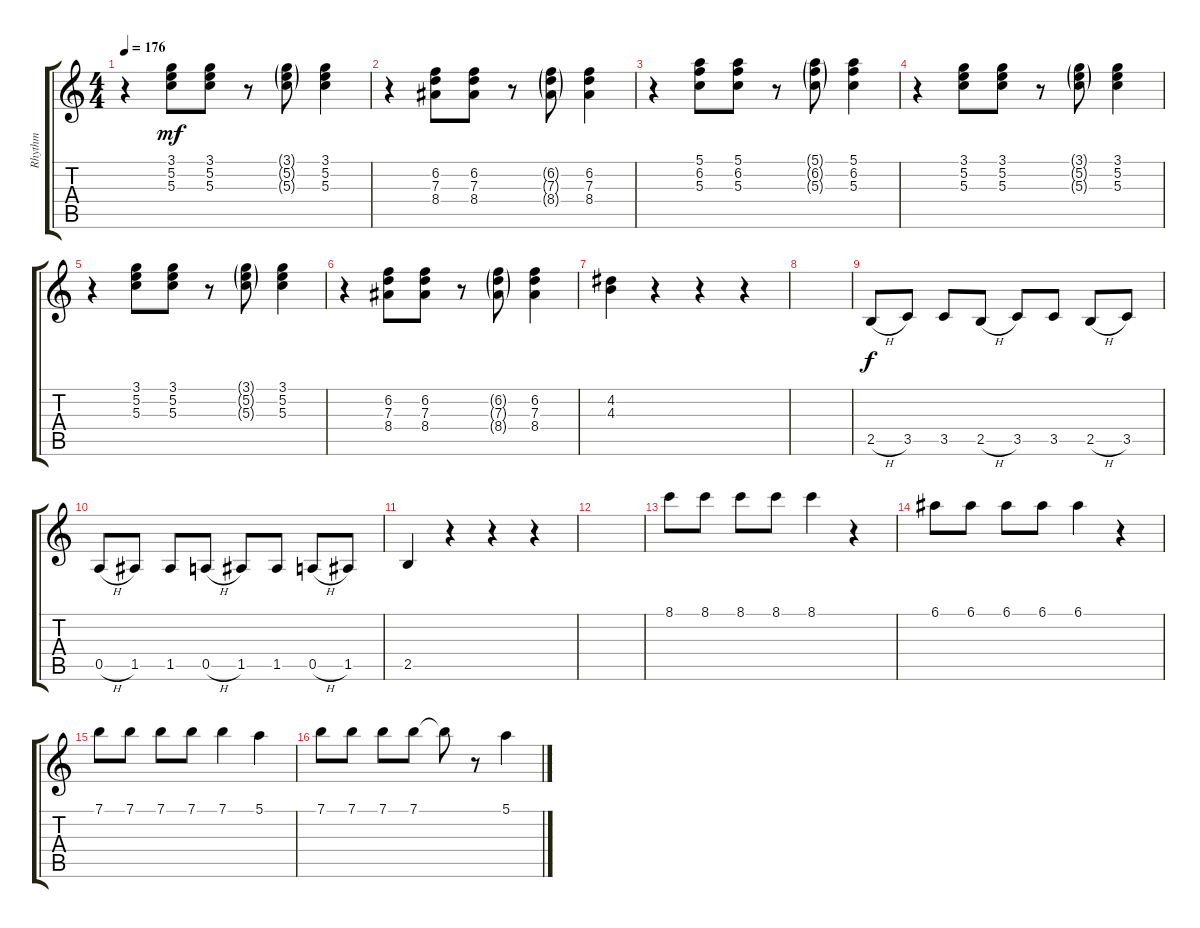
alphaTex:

\track ("Rhythm" "Rhythm") {instrument electricguitarclean}
\staff {score tabs}
\tuning (E4 B3 G3 D3 A2 E2) {hide}
\ts (4 4)
\tempo 176
\clef g2
\ks c
r.4{dy mf} (3.1 5.2 5.3).8 (3.1 5.2 5.3).8 r.8 (3.1{g} 5.2{g} 5.3{g}).8 (3.1 5.2 5.3).4 |
r.4 (6.2 7.3 8.4).8 (6.2 7.3 8.4).8 r.8 (6.2{g} 7.3{g} 8.4{g}).8 (6.2 7.3 8.4).4 |
r.4 (5.1 6.2 5.3).8 (5.1 6.2 5.3).8 r.8 (5.1{g} 6.2{g} 5.3{g}).8 (5.1 6.2 5.3).4 |
r.4 (3.1 5.2 5.3).8 (3.1 5.2 5.3).8 r.8 (3.1{g} 5.2{g} 5.3{g}).8 (3.1 5.2 5.3).4 |
r.4 (3.1 5.2 5.3).8 (3.1 5.2 5.3).8 r.8 (3.1{g} 5.2{g} 5.3{g}).8 (3.1 5.2 5.3).4 |
r.4 (6.2 7.3 8.4).8 (6.2 7.3 8.4).8 r.8 (6.2{g} 7.3{g} 8.4{g}).8 (6.2 7.3 8.4).4 |
(4.2 4.3).4 r.4 r.4 r.4 |
|
2.5{h}.8{dy f} 3.5.8 3.5.8 2.5{h}.8 3.5.8 3.5.8 2.5{h}.8 3.5.8 |
0.5{h}.8 1.5.8 1.5.8 0.5{h}.8 1.5.8 1.5.8 0.5{h}.8 1.5.8 |
2.5.4 r.4 r.4 r.4 |
|
8.1.8 8.1.8 8.1.8 8.1.8 8.1.4 r.4 |
6.1.8 6.1.8 6.1.8 6.1.8 6.1.4 r.4 |
7.1.8 7.1.8 7.1.8 7.1.8 7.1.4 5.1.4 |
7.1.8 7.1.8 7.1.8 7.1.8 7.1{t}.8 r.8 5.1.4
